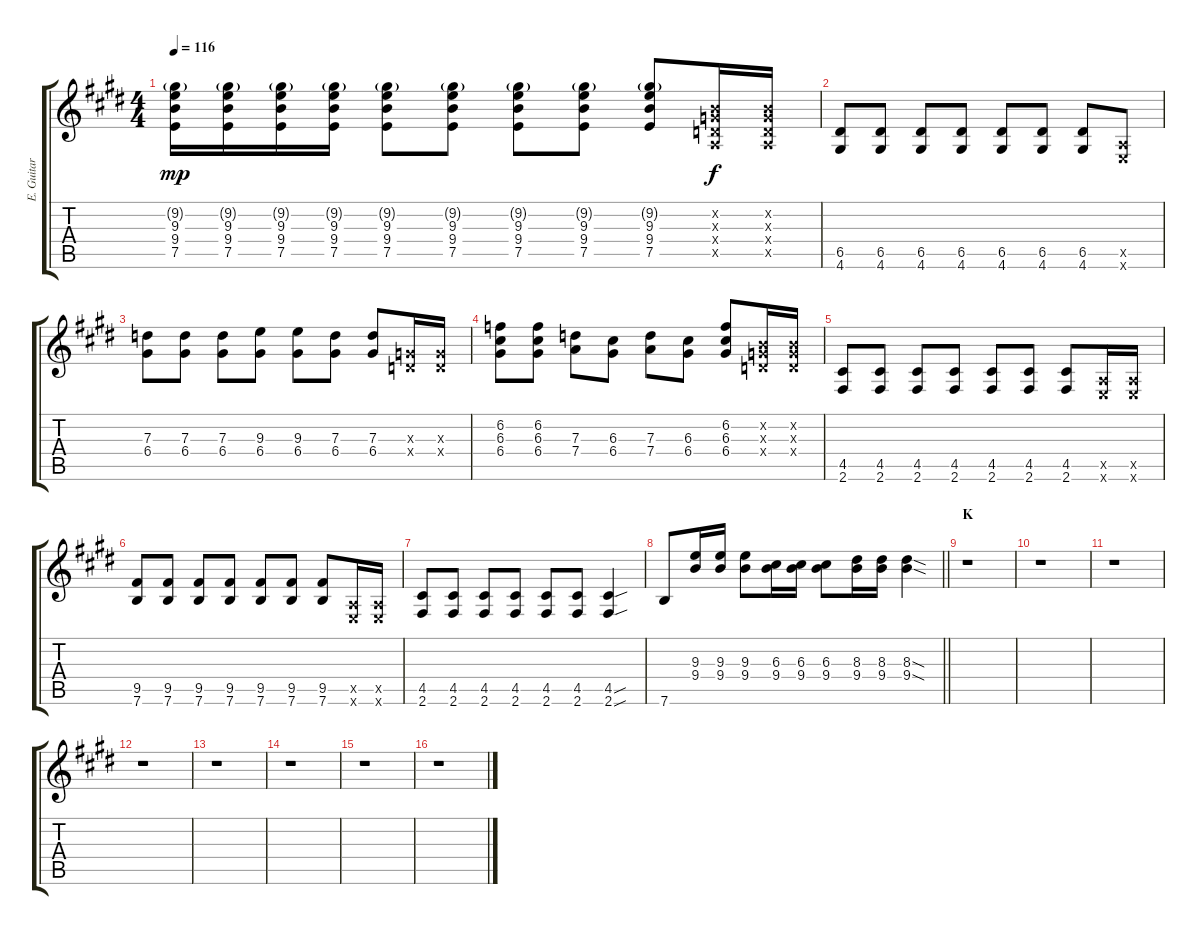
\track ("E. Guitar III" "E. Guitar ") {instrument overdrivenguitar}
\staff {score tabs}
\tuning (E4 B3 G3 D3 A2 E2) {hide}
\ts (4 4)
\tempo 116
\clef g2
\ks e
(9.2{g} 9.3 9.4 7.5).16{dy mp} (9.2{g} 9.3 9.4 7.5).16 (9.2{g} 9.3 9.4 7.5).16 (9.2{g} 9.3 9.4 7.5).16 (9.2{g} 9.3 9.4 7.5).8 (9.2{g} 9.3 9.4 7.5).8 (9.2{g} 9.3 9.4 7.5).8 (9.2{g} 9.3 9.4 7.5).8 (9.2{g} 9.3 9.4 7.5).8 (0.2{x} 0.3{x} 0.4{x} 0.5{x}).16{dy f} (0.2{x} 0.3{x} 0.4{x} 0.5{x}).16 |
(6.5 4.6).8 (6.5 4.6).8 (6.5 4.6).8 (6.5 4.6).8 (6.5 4.6).8 (6.5 4.6).8 (6.5 4.6).8 (0.5{x} 0.6{x}).8 |
(7.3 6.4).8 (7.3 6.4).8 (7.3 6.4).8 (9.3 6.4).8 (9.3 6.4).8 (7.3 6.4).8 (7.3 6.4).8 (0.3{x} 0.4{x}).16 (0.3{x} 0.4{x}).16 |
(6.2 6.3 6.4).8 (6.2 6.3 6.4).8 (7.3 7.4).8 (6.3 6.4).8 (7.3 7.4).8 (6.3 6.4).8 (6.2 6.3 6.4).8 (0.2{x} 0.3{x} 0.4{x}).16 (0.2{x} 0.3{x} 0.4{x}).16 |
(4.5 2.6).8 (4.5 2.6).8 (4.5 2.6).8 (4.5 2.6).8 (4.5 2.6).8 (4.5 2.6).8 (4.5 2.6).8 (0.5{x} 0.6{x}).16 (0.5{x} 0.6{x}).16 |
(9.5 7.6).8 (9.5 7.6).8 (9.5 7.6).8 (9.5 7.6).8 (9.5 7.6).8 (9.5 7.6).8 (9.5 7.6).8 (0.5{x} 0.6{x}).16 (0.5{x} 0.6{x}).16 |
(4.5 2.6).8 (4.5 2.6).8 (4.5 2.6).8 (4.5 2.6).8 (4.5 2.6).8 (4.5 2.6).8 (4.5{sou} 2.6{sou}).4 |
\barLineRight lightlight
7.6.8 (9.3 9.4).16 (9.3 9.4).16 (9.3 9.4).8 (6.3 9.4).16 (6.3 9.4).16 (6.3 9.4).8 (8.3 9.4).16 (8.3 9.4).16 (8.3{sod} 9.4{sod}).4 |
\section ("" "K")
r.1 |
r.1 |
r.1 |
r.1 |
r.1 |
r.1 |
r.1 |
r.1
